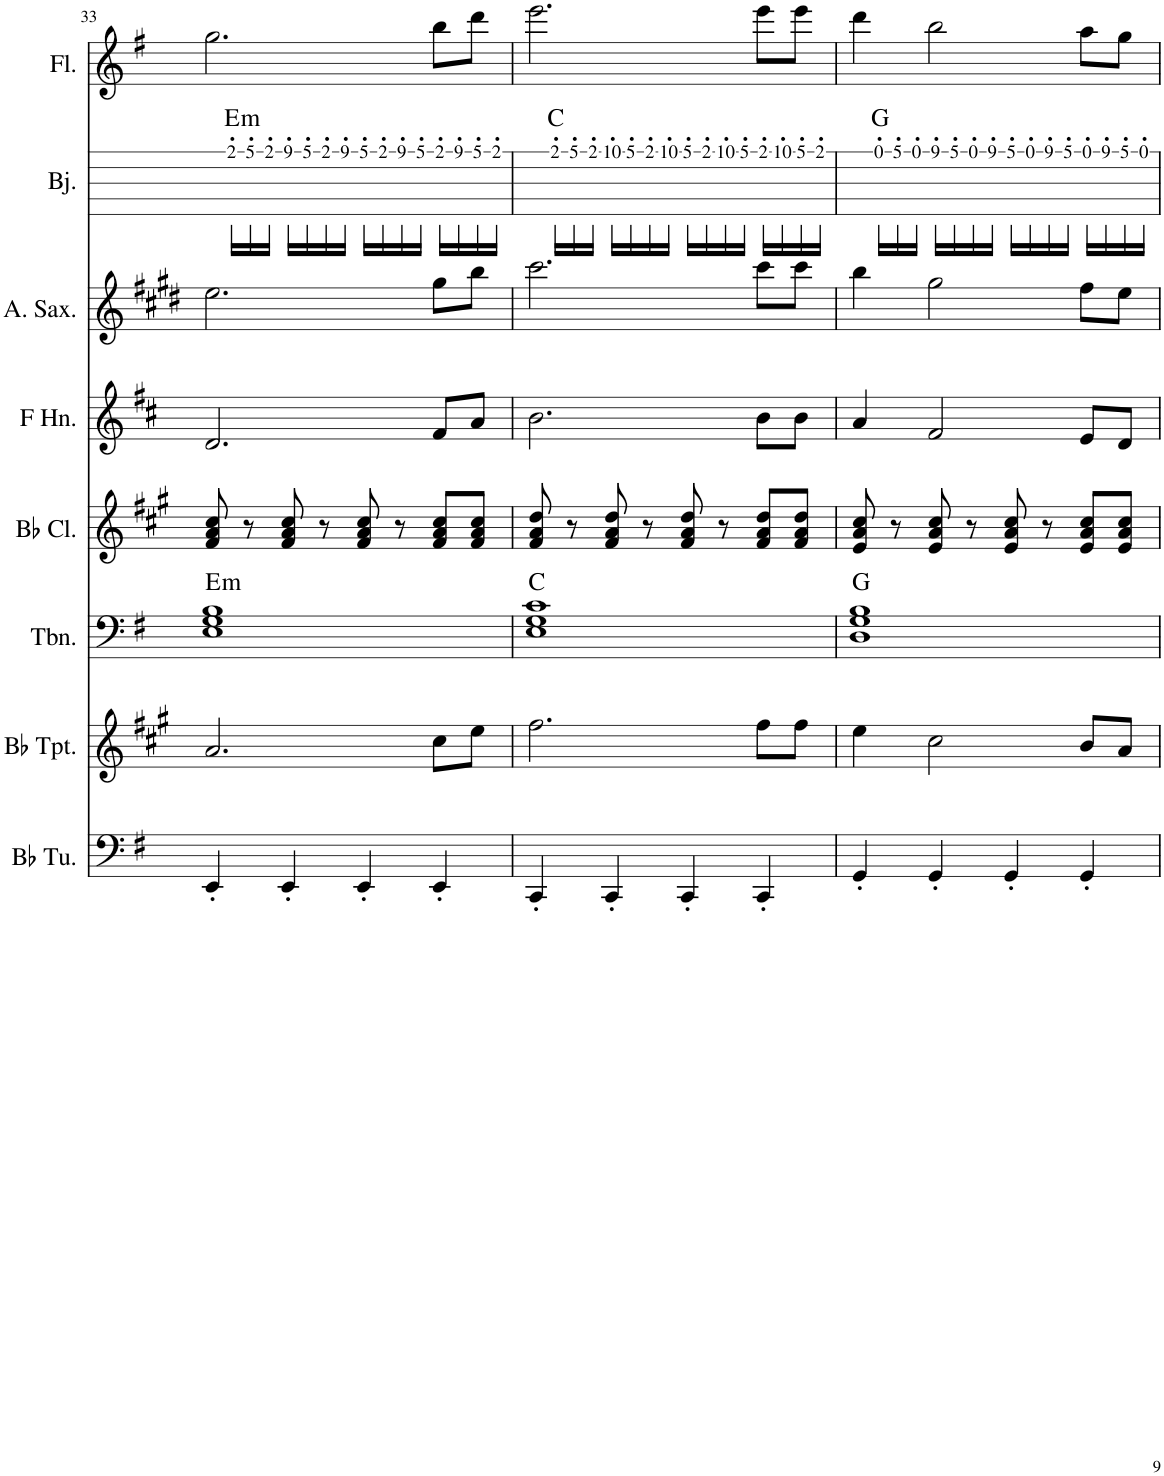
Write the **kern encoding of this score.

**kern	**kern	**kern	**harte	**kern	**kern	**kern	**kern	**harte	**kern
*part8	*part7	*part6	*part6	*part5	*part4	*part3	*part2	*part2	*part1
*staff8	*staff7	*staff6	*	*staff5	*staff4	*staff3	*staff2	*	*staff1
*I"Bb Tuba	*I"Bb Trumpet	*I"Trombone	*	*I"Bb Clarinet	*I"Horn in F	*I"Alto Saxophone	*I"Banjo	*	*I"Flute
*I'Bb Tu.	*I'Bb Tpt.	*I'Tbn.	*	*I'Bb Cl.	*	*I'A. Sax.	*I'Bj.	*	*I'Fl.
!!LO:PB:g=z
*clefF4	*clefG2	*clefF4	*	*clefG2	*clefG2	*clefG2	*	*	*clefG2
*	*Trd1c2	*	*	*Trd1c2	*Trd4c7	*Trd5c9	*Trd7c12	*	*
*k[f#]	*k[f#c#g#]	*k[f#]	*	*k[f#c#g#]	*k[f#c#]	*k[f#c#g#d#]	*k[f#]	*	*k[f#]
*M4/4	*M4/4	*M4/4	*	*M4/4	*M4/4	*M4/4	*M4/4	*	*M4/4
=33	=33	=33	=33	=33	=33	=33	=33	=33	=33
!	!	!	!LO:H:kt=m	!	!	!	!	!	!
4EE'/	2.a/	1E 1G 1B	E:min	8f#/ 8a/ 8cc#/	2.d/	2.ee\	16r	.	2.gg\
!	!	!	!	!	!	!	!	!LO:H:kt=m	!
.	.	.	.	.	.	.	16e'\LL	E:min	.
.	.	.	.	8r	.	.	16g'\	.	.
.	.	.	.	.	.	.	16e'\JJ	.	.
4EE'/	.	.	.	8f#/ 8a/ 8cc#/	.	.	16b'\LL	.	.
.	.	.	.	.	.	.	16g'\	.	.
.	.	.	.	8r	.	.	16e'\	.	.
.	.	.	.	.	.	.	16b'\JJ	.	.
4EE'/	.	.	.	8f#/ 8a/ 8cc#/	.	.	16g'\LL	.	.
.	.	.	.	.	.	.	16e'\	.	.
.	.	.	.	8r	.	.	16b'\	.	.
.	.	.	.	.	.	.	16g'\JJ	.	.
4EE'/	8cc#\L	.	.	8f#/ 8a/ 8cc#/L	8f#/L	8gg#\L	16e'\LL	.	8bb\L
.	.	.	.	.	.	.	16b'\	.	.
.	8ee\J	.	.	8f#/ 8a/ 8cc#/J	8a/J	8bb\J	16g'\	.	8ddd\J
.	.	.	.	.	.	.	16e'\JJ	.	.
=34	=34	=34	=34	=34	=34	=34	=34	=34	=34
4CC'/	2.ff#\	1E 1G 1c	C:maj	8f#/ 8a/ 8dd/	2.b\	2.ccc#\	16r	.	2.eee\
.	.	.	.	.	.	.	16e'\LL	C:maj	.
.	.	.	.	8r	.	.	16g'\	.	.
.	.	.	.	.	.	.	16e'\JJ	.	.
4CC'/	.	.	.	8f#/ 8a/ 8dd/	.	.	16cc'\LL	.	.
.	.	.	.	.	.	.	16g'\	.	.
.	.	.	.	8r	.	.	16e'\	.	.
.	.	.	.	.	.	.	16cc'\JJ	.	.
4CC'/	.	.	.	8f#/ 8a/ 8dd/	.	.	16g'\LL	.	.
.	.	.	.	.	.	.	16e'\	.	.
.	.	.	.	8r	.	.	16cc'\	.	.
.	.	.	.	.	.	.	16g'\JJ	.	.
4CC'/	8ff#\L	.	.	8f#/ 8a/ 8dd/L	8b\L	8ccc#\L	16e'\LL	.	8eee\L
.	.	.	.	.	.	.	16cc'\	.	.
.	8ff#\J	.	.	8f#/ 8a/ 8dd/J	8b\J	8ccc#\J	16g'\	.	8eee\J
.	.	.	.	.	.	.	16e'\JJ	.	.
=35	=35	=35	=35	=35	=35	=35	=35	=35	=35
4GG'/	4ee\	1D 1G 1B	G:maj	8e/ 8a/ 8cc#/	4a/	4bb\	16r	.	4ddd\
.	.	.	.	.	.	.	16d'\LL	G:maj	.
.	.	.	.	8r	.	.	16g'\	.	.
.	.	.	.	.	.	.	16d'\JJ	.	.
4GG'/	2cc#\	.	.	8e/ 8a/ 8cc#/	2f#/	2gg#\	16b'\LL	.	2bb\
.	.	.	.	.	.	.	16g'\	.	.
.	.	.	.	8r	.	.	16d'\	.	.
.	.	.	.	.	.	.	16b'\JJ	.	.
4GG'/	.	.	.	8e/ 8a/ 8cc#/	.	.	16g'\LL	.	.
.	.	.	.	.	.	.	16d'\	.	.
.	.	.	.	8r	.	.	16b'\	.	.
.	.	.	.	.	.	.	16g'\JJ	.	.
4GG'/	8b/L	.	.	8e/ 8a/ 8cc#/L	8e/L	8ff#\L	16d'\LL	.	8aa\L
.	.	.	.	.	.	.	16b'\	.	.
.	8a/J	.	.	8e/ 8a/ 8cc#/J	8d/J	8ee\J	16g'\	.	8gg\J
.	.	.	.	.	.	.	16d'\JJ	.	.
=	=	=	=	=	=	=	=	=	=
*-	*-	*-	*-	*-	*-	*-	*-	*-	*-
